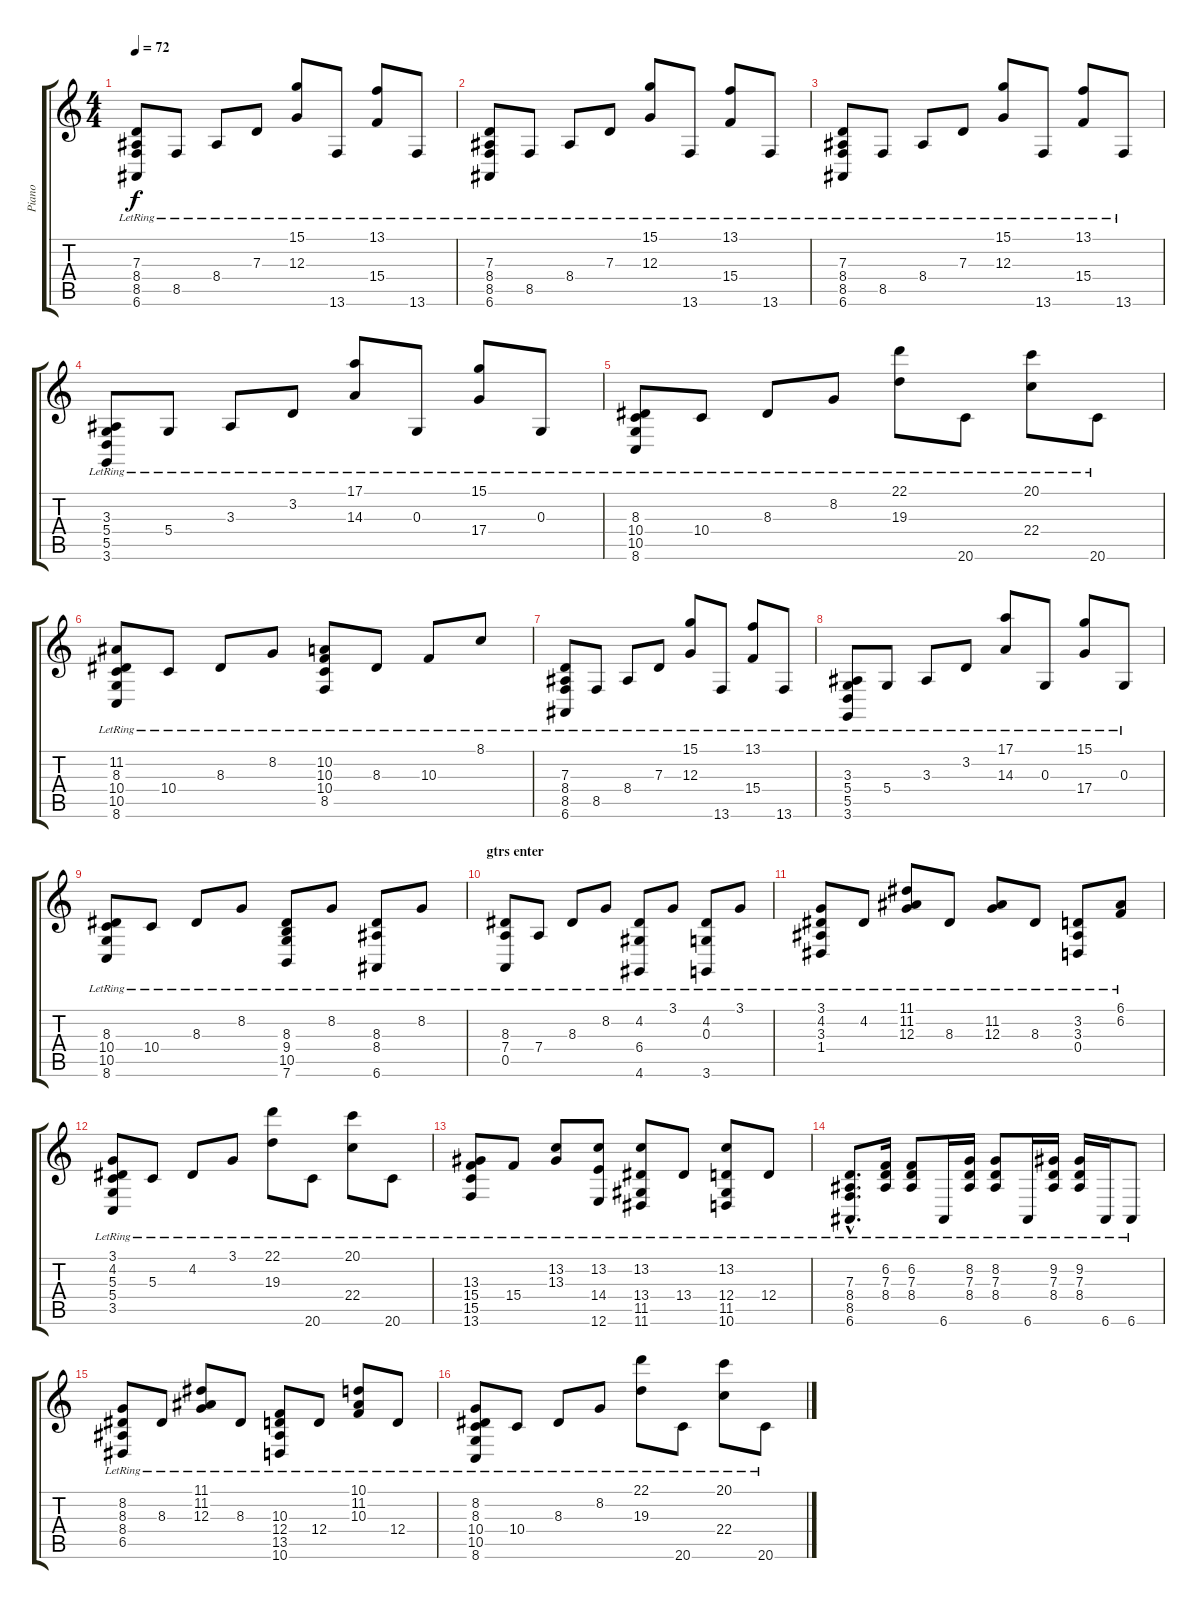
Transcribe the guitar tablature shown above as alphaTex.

\track ("Piano" "Piano") {instrument brightacousticpiano}
\staff {score tabs}
\tuning (E4 B3 G3 D3 A2 E2) {hide}
\ts (4 4)
\tempo 72
\clef g2
\ks c
(7.3{lr} 8.4{lr} 8.5{lr} 6.6{lr}).8{dy f} 8.5{lr}.8 8.4{lr}.8 7.3{lr}.8 (15.1{lr} 12.3{lr}).8 13.6{lr}.8 (13.1{lr} 15.4{lr}).8 13.6{lr}.8 |
(7.3{lr} 8.4{lr} 8.5{lr} 6.6{lr}).8 8.5{lr}.8 8.4{lr}.8 7.3{lr}.8 (15.1{lr} 12.3{lr}).8 13.6{lr}.8 (13.1{lr} 15.4{lr}).8 13.6{lr}.8 |
(7.3{lr} 8.4{lr} 8.5{lr} 6.6{lr}).8 8.5{lr}.8 8.4{lr}.8 7.3{lr}.8 (15.1{lr} 12.3{lr}).8 13.6{lr}.8 (13.1{lr} 15.4{lr}).8 13.6{lr}.8 |
(3.3{lr} 5.4{lr} 5.5{lr} 3.6{lr}).8 5.4{lr}.8 3.3{lr}.8 3.2{lr}.8 (17.1{lr} 14.3{lr}).8 0.3{lr}.8 (15.1{lr} 17.4{lr}).8 0.3{lr}.8 |
(8.3{lr} 10.4{lr} 10.5{lr} 8.6{lr}).8 10.4{lr}.8 8.3{lr}.8 8.2{lr}.8 (22.1{lr} 19.3{lr}).8 20.6{lr}.8 (20.1{lr} 22.4{lr}).8 20.6{lr}.8 |
(11.2{lr} 8.3{lr} 10.4{lr} 10.5{lr} 8.6{lr}).8 10.4{lr}.8 8.3{lr}.8 8.2{lr}.8 (10.2{lr} 10.3{lr} 10.4{lr} 8.5{lr}).8 8.3{lr}.8 10.3{lr}.8 8.1{lr}.8 |
(7.3{lr} 8.4{lr} 8.5{lr} 6.6{lr}).8 8.5{lr}.8 8.4{lr}.8 7.3{lr}.8 (15.1{lr} 12.3{lr}).8 13.6{lr}.8 (13.1{lr} 15.4{lr}).8 13.6{lr}.8 |
(3.3{lr} 5.4{lr} 5.5{lr} 3.6{lr}).8 5.4{lr}.8 3.3{lr}.8 3.2{lr}.8 (17.1{lr} 14.3{lr}).8 0.3{lr}.8 (15.1{lr} 17.4{lr}).8 0.3{lr}.8 |
(8.3{lr} 10.4{lr} 10.5{lr} 8.6{lr}).8 10.4{lr}.8 8.3{lr}.8 8.2{lr}.8 (8.3{lr} 9.4{lr} 10.5{lr} 7.6{lr}).8 8.2{lr}.8 (8.3{lr} 8.4{lr} 6.6{lr}).8 8.2{lr}.8 |
\section ("" "gtrs enter")
(8.3 7.4 0.5{lr}).8 7.4{lr}.8 8.3{lr}.8 8.2{lr}.8 (4.2{lr} 6.4{lr} 4.6{lr}).8 3.1{lr}.8 (4.2{lr} 0.3{lr} 3.6{lr}).8 3.1{lr}.8 |
(3.1{lr} 4.2 3.3 1.4).8 4.2{lr}.8 (11.1{lr} 11.2{lr} 12.3{lr}).8 8.3{lr}.8 (11.2{lr} 12.3{lr}).8 8.3{lr}.8 (3.2{lr} 3.3{lr} 0.4{lr}).8 (6.1{lr} 6.2{lr}).8 |
(3.1{lr} 4.2{lr} 5.3{lr} 5.4{lr} 3.5{lr}).8 5.3{lr}.8 4.2{lr}.8 3.1{lr}.8 (22.1{lr} 19.3{lr}).8 20.6{lr}.8 (20.1{lr} 22.4{lr}).8 20.6{lr}.8 |
(13.3{lr} 15.4{lr} 15.5{lr} 13.6{lr}).8 15.4{lr}.8 (13.2{lr} 13.3{lr}).8 (13.2{lr} 14.4{lr} 12.6{lr}).8 (13.2{lr} 13.4{lr} 11.5{lr} 11.6{lr}).8 13.4{lr}.8 (13.2{lr} 12.4{lr} 11.5{lr} 10.6{lr}).8 12.4{lr}.8 |
(7.3{hac lr} 8.4{hac lr} 8.5{hac lr} 6.6{hac lr}).8{d} (6.2{lr} 7.3{lr} 8.4{lr}).16 (6.2{lr} 7.3{lr} 8.4{lr}).8 6.6{lr}.16 (8.2{lr} 7.3{lr} 8.4{lr}).16 (8.2{lr} 7.3{lr} 8.4{lr}).8 6.6{lr}.16 (9.2{lr} 7.3{lr} 8.4{lr}).16 (9.2{lr} 7.3{lr} 8.4{lr}).16 6.6{lr}.16 6.6{lr}.8 |
(8.2{lr} 8.3{lr} 8.4{lr} 6.5{lr}).8 8.3{lr}.8 (11.1{lr} 11.2{lr} 12.3{lr}).8 8.3{lr}.8 (10.3{lr} 12.4{lr} 13.5{lr} 10.6{lr}).8 12.4{lr}.8 (10.1{lr} 11.2{lr} 10.3{lr}).8 12.4{lr}.8 |
(8.2{lr} 8.3{lr} 10.4{lr} 10.5{lr} 8.6{lr}).8 10.4{lr}.8 8.3{lr}.8 8.2{lr}.8 (22.1{lr} 19.3{lr}).8 20.6{lr}.8 (20.1{lr} 22.4{lr}).8 20.6{lr}.8
